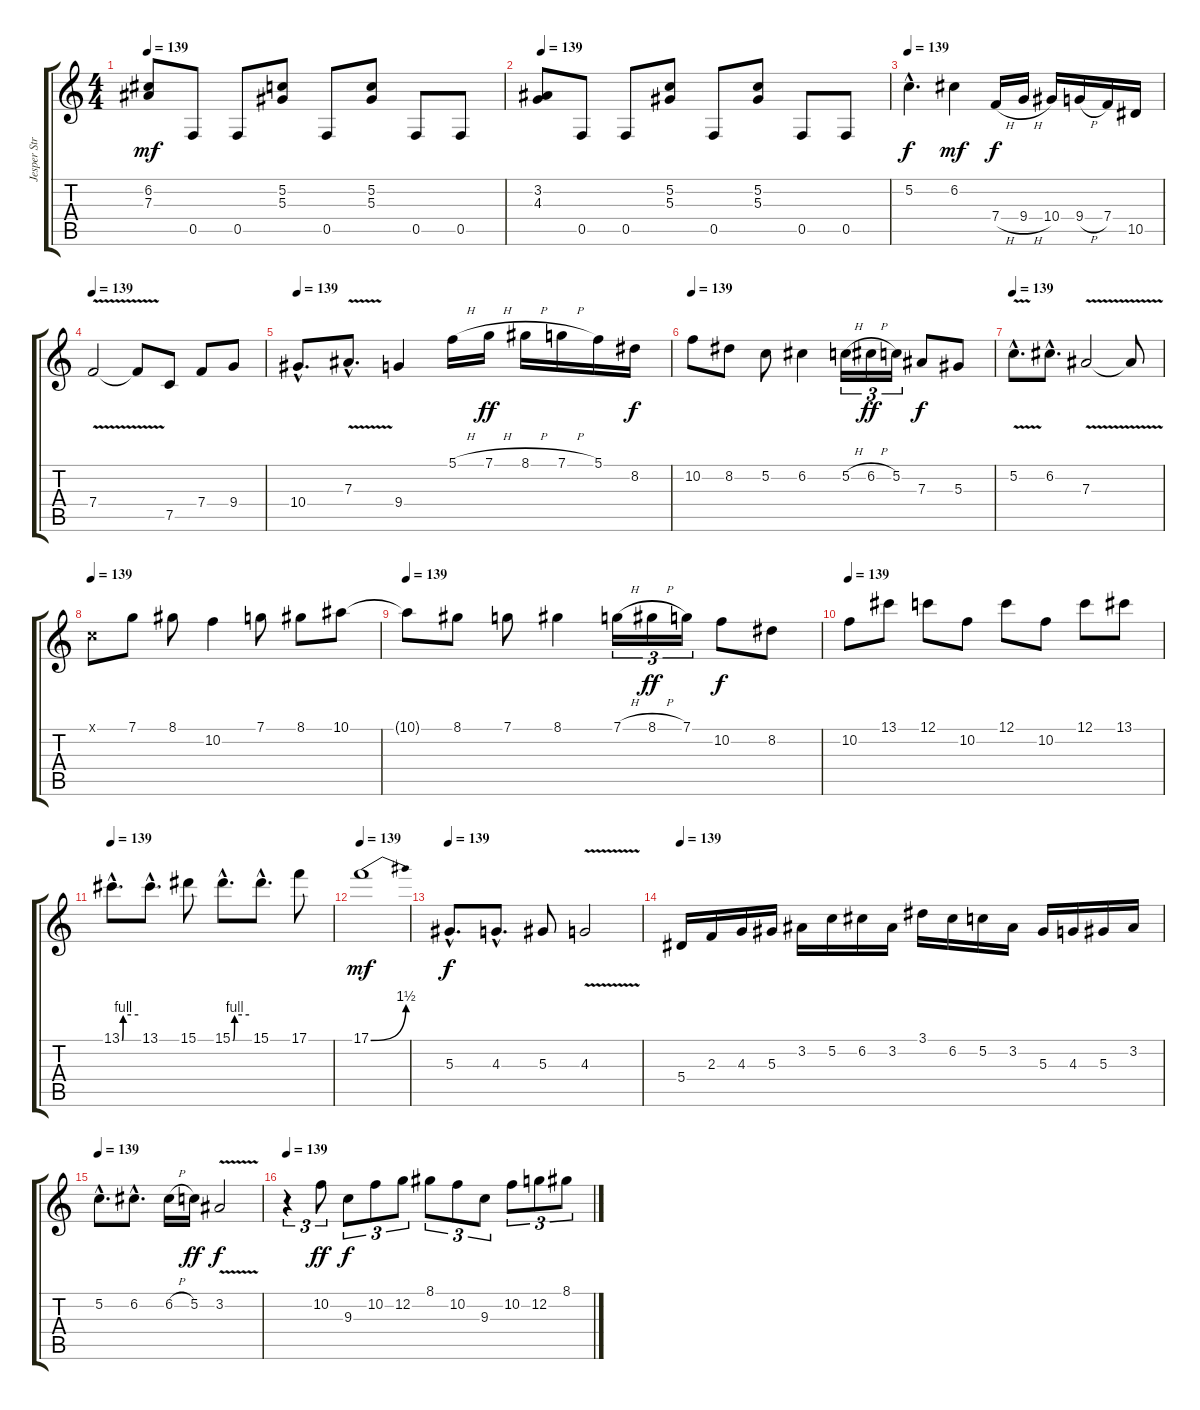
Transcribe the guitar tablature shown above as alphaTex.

\track ("Jesper Stromblad" "Jesper Str") {instrument overdrivenguitar}
\staff {score tabs}
\tuning (C4 G3 Eb3 Bb2 F2 C2) {hide}
\ts (4 4)
\tempo 139
\clef g2
\ks c
(6.2 7.3).8{dy mf} 0.5.8 0.5.8 (5.2 5.3).8 0.5.8 (5.2 5.3).8 0.5.8 0.5.8 |
\tempo 139
(3.2 4.3).8 0.5.8 0.5.8 (5.2 5.3).8 0.5.8 (5.2 5.3).8 0.5.8 0.5.8 |
\tempo 139
5.2{hac}.4{d dy f} 6.2.4{dy mf} 7.4{h}.16{dy f} 9.4{h}.16 10.4.16 9.4{h}.16 7.4.16 10.5.16 |
\tempo 139
7.4{v}.2 7.4{t}.8 7.5.8 7.4.8 9.4.8 |
\tempo 139
10.4{hac}.8{d} 7.3{v hac}.8{d} 9.4.4 5.1{h}.16 7.1{h}.16{dy ff} 8.1{h}.16 7.1{h}.16 5.1.16 8.2.16{dy f} |
\tempo 139
10.2.8 8.2.8 5.2.8 6.2.4 5.2{h}.16{tu (3 2)} 6.2{h}.16{tu (3 2) dy ff} 5.2.16{tu (3 2)} 7.3.8{dy f} 5.3.8 |
\tempo 139
5.2{v hac}.8{d} 6.2{hac}.8{d} 7.3{v}.2 7.3{t}.8 |
\tempo 139
0.1{x}.8 7.1.8 8.1.8 10.2.4 7.1.8 8.1.8 10.1.8 |
\tempo 139
10.1{t}.8 8.1.8 7.1.8 8.1.4 7.1{h}.16{tu (3 2)} 8.1{h}.16{tu (3 2) dy ff} 7.1.16{tu (3 2)} 10.2.8{dy f} 8.2.8 |
\tempo 139
10.2.8 13.1.8 12.1.8 10.2.8 12.1.8 10.2.8 12.1.8 13.1.8 |
\tempo 139
13.1{be (custom 0 0 3 0 6 4 60 4) hac}.8{d} 13.1{hac}.8{d} 15.1.8 15.1{be (custom 0 0 3 0 8 4 60 4) hac}.8{d} 15.1{hac}.8{d} 17.1.8 |
\tempo 139
17.1{be (bend 0 0 60 6)}.1{dy mf} |
\tempo 139
5.3{hac}.8{d dy f} 4.3{hac}.8{d} 5.3.8 4.3{v}.2 |
\tempo 139
5.4.16 2.3.16 4.3.16 5.3.16 3.2.16 5.2.16 6.2.16 3.2.16 3.1.16 6.2.16 5.2.16 3.2.16 5.3.16 4.3.16 5.3.16 3.2.16 |
\tempo 139
5.2{hac}.8{d} 6.2{hac}.8{d} 6.2{h}.16 5.2.16{dy ff} 3.2{v}.2{dy f} |
\tempo 139
r.4{tu (3 2)} 10.2.8{tu (3 2) dy ff} 9.3.8{tu (3 2) dy f} 10.2.8{tu (3 2)} 12.2.8{tu (3 2)} 8.1.8{tu (3 2)} 10.2.8{tu (3 2)} 9.3.8{tu (3 2)} 10.2.8{tu (3 2)} 12.2.8{tu (3 2)} 8.1.8{tu (3 2)}
